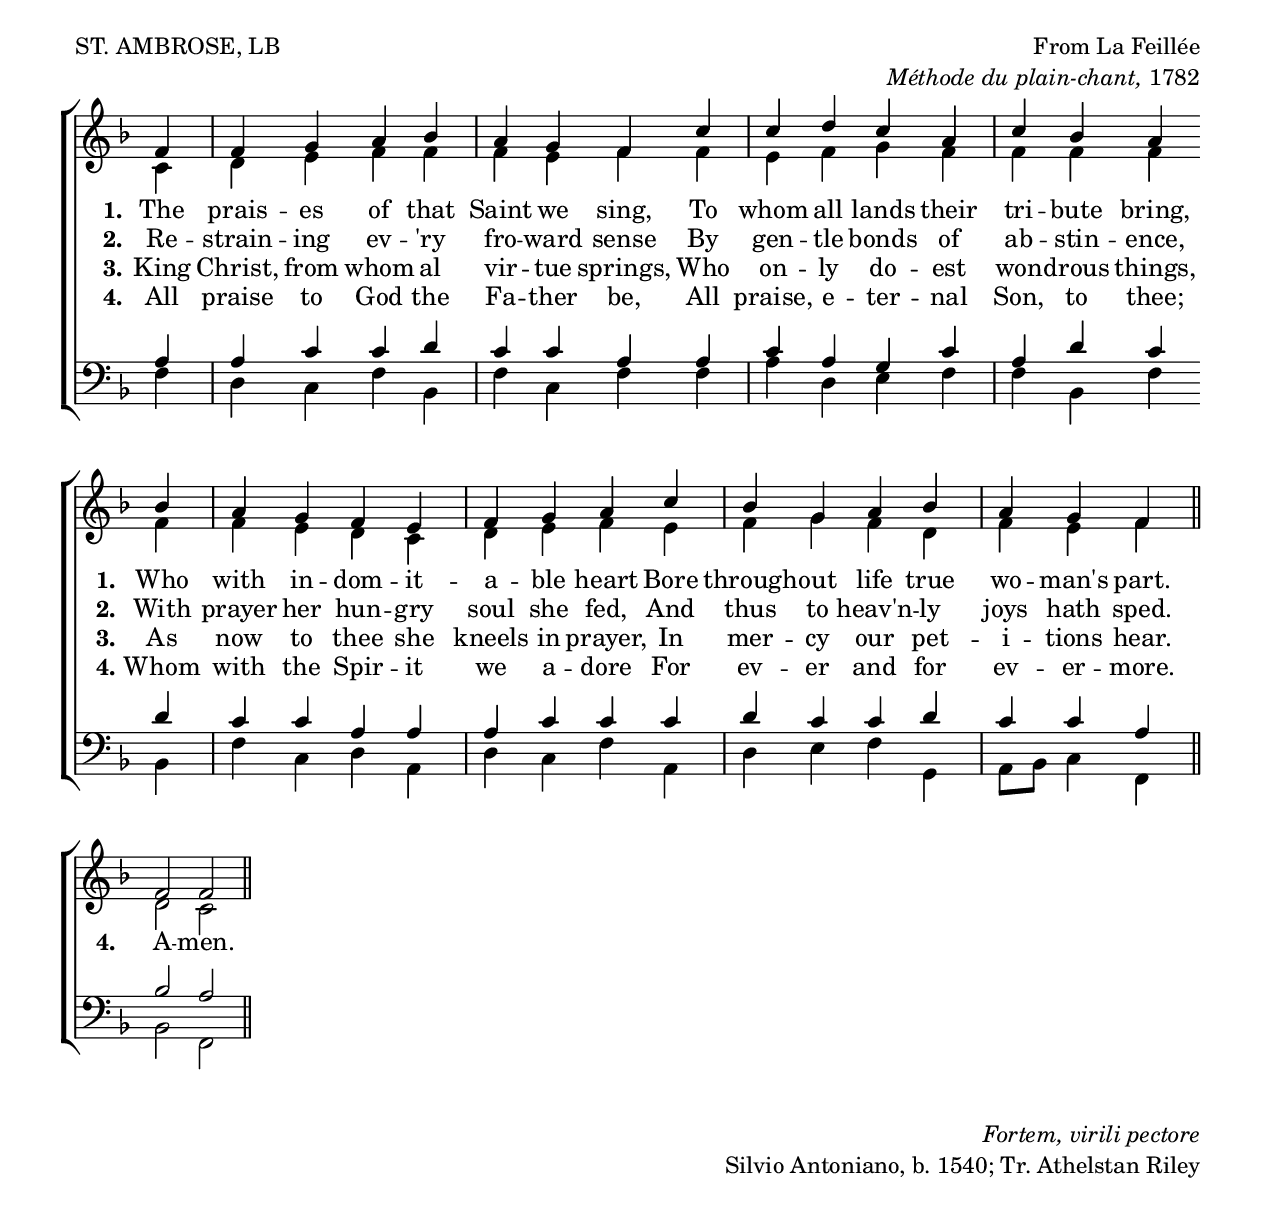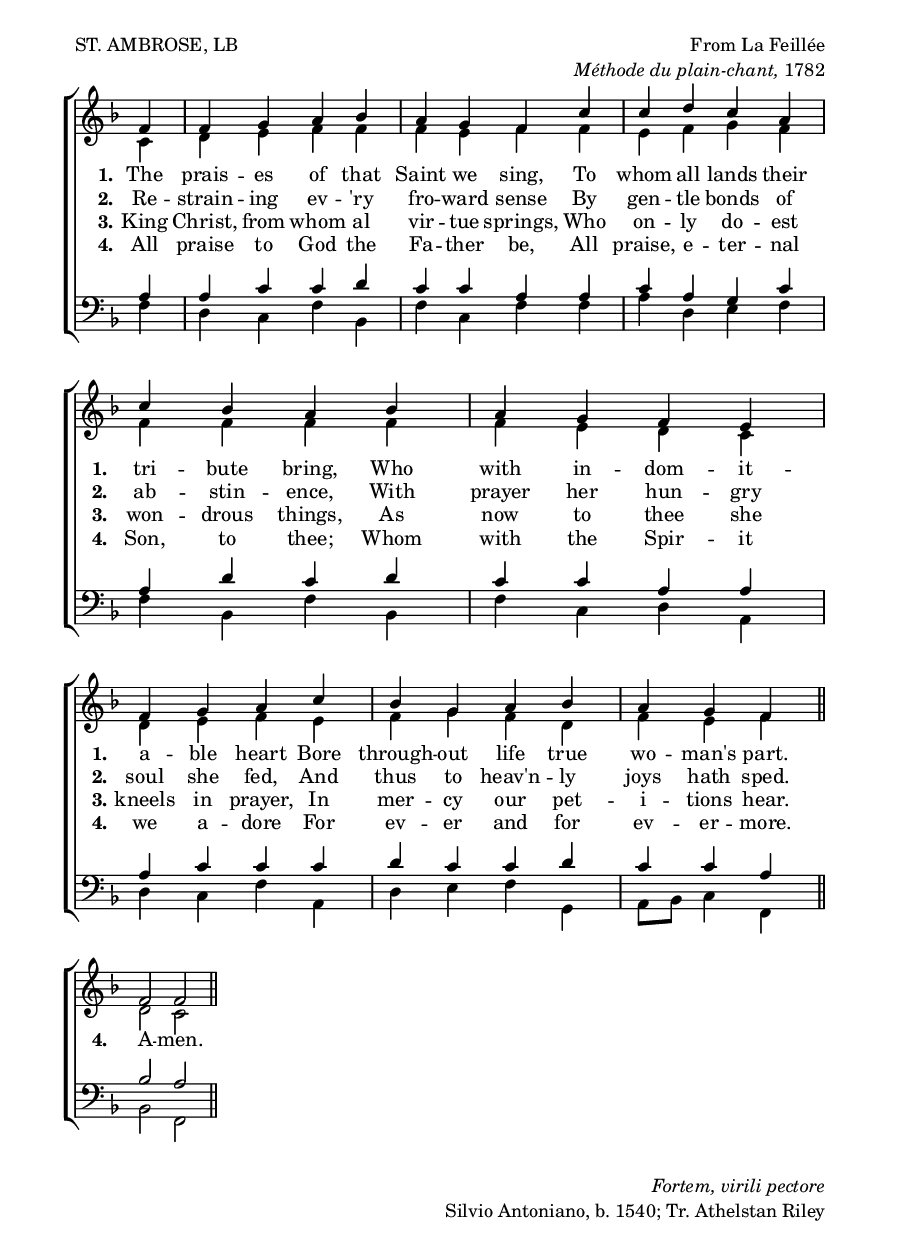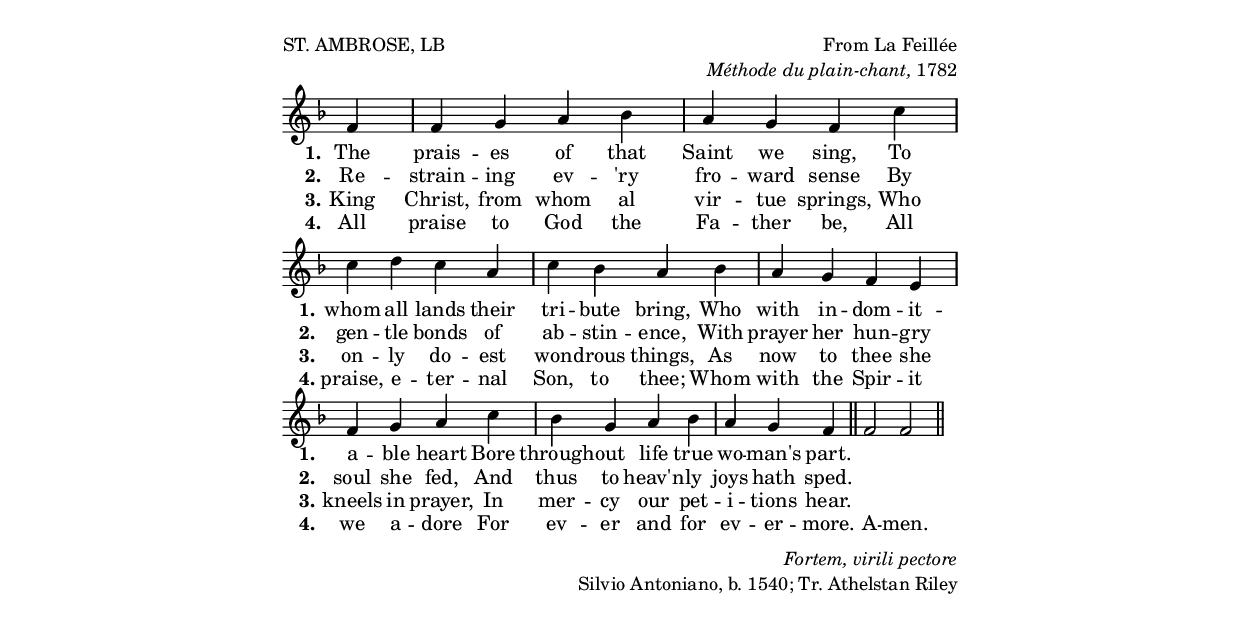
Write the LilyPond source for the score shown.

\version "2.18.2"
\include "english.ly"
\include "hymn_definitions.ly"

top = \markup {
  \fill-line {
    \column {
      \line {ST. AMBROSE, LB}
    }
    \right-column{
      \line {From La Feillée}
      \line {\italic "Méthode du plain-chant," 1782}
    }
  }
}

bottom = \markup  {
  \fill-line {
    \null
    \right-column {
      \line {\italic "Fortem, virili pectore"}
      \line {Silvio Antoniano, b. 1540; Tr. Athelstan Riley}
    }
  }
}

\header {
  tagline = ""
}

global = {
  \key f \major
  \time 4/4
  \autoBeamOff
  \set Staff.midiInstrument = "church organ"
}

melody = \relative c' {
  \global
  \partial 4
  f4 |
  f g a bf
  a g f c'
  c d c a 
  c bf a \bar ""
  
  bf4 
  a g f e |
  f g a c
  bf g a bf
  \time 3/4 a g f \bar "||"
  
  \time 4/4 f2 f \bar "||"
}

alto = \relative c' {
  \global
  c4
  d e f f 
  f e f f
  e f g f 
  f f f
  
  f |
  f e d c 
  d e f e
  f g f d 
  f e f \break
  
  d2 c
}

tenor = \relative c' {
  \global
  a4 |
  a c c d
  c c a a 
  c a g c 
  a d c
  
  d4 |
  c c a a 
  a c c c
  d c c d 
  c c a
  
  bf2 a
}

bass = \relative c {
  \global
 f4 |
 d c f bf, 
 f' c f f
 a d, e f
 f bf, f'
 
 bf, |
 f' c d a |
 d c f a, |
 d e f g, |
 a8[ bf] c4 f,
 
 bf2 f
}

verseOne = \lyricmode {
  \vOne
  The prais -- es of that Saint we sing,
  To whom all lands their tri -- bute bring,
  Who with in -- dom -- it -- a -- ble heart
  Bore through -- out life true wo -- man's part.
}

verseTwo = \lyricmode {
  \vTwo
  Re -- strain -- ing ev -- 'ry fro -- ward sense
  By gen -- tle bonds of ab -- stin -- ence,
  With prayer her hun -- gry soul she fed,
  And thus to heav'n -- ly joys hath sped.
}

verseThree = \lyricmode {
  \vThree
  King Christ, from whom al vir -- tue springs,
  Who on -- ly do -- est won -- drous things,
  As now to thee she kneels in prayer,
  In mer -- cy our pet -- i -- tions hear.
}

verseFour = \lyricmode {
  \vFour
  All praise to God the Fa -- ther be,
  All praise, e -- ter -- nal Son, to thee;
  Whom with the Spir -- it we a -- dore
  For ev -- er and for ev -- er -- more.
  A -- men.
}

\book {
  \include "hymn_paper.ly"
  \header {
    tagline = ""
  }
  \top
  \score {
    \new ChoirStaff <<
      \new Staff  <<
        \new Voice = "soprano" { \voiceOne \melody }
        \new Voice = "alto" { \voiceTwo \alto }
      >>
      \new Lyrics  \lyricsto soprano \verseOne
      \new Lyrics  \lyricsto soprano \verseTwo
      \new Lyrics  \lyricsto soprano \verseThree
      \new Lyrics \lyricsto soprano \verseFour
      \new Staff  <<
        \clef bass
        \new Voice = "tenor" { \voiceOne \tenor }
        \new Voice = "bass" { \voiceTwo \bass }
      >>
    >>
    \midi {
      \context {
        \Score
        tempoWholesPerMinute = #(ly:make-moment 96 4)
      }
    }
    \include "hymn_layout_ragged.ly"
  }
  \bottom
}

%%%%%%
%%%%%%
%%%%%%
#(define output-suffix "Hymnal")
\book {
  \include "hymn_hymnal_paper.ly"
  \header {
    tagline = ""
  }
  \top
  \score { %\transpose c d
    \new ChoirStaff <<
      \new Staff  <<
        \new Voice = "soprano" { \voiceOne \melody }
        \new Voice = "alto" { \voiceTwo \alto }
      >>
      \new Lyrics  \lyricsto soprano \verseOne
      \new Lyrics  \lyricsto soprano \verseTwo
      \new Lyrics  \lyricsto soprano \verseThree
      \new Lyrics \lyricsto soprano \verseFour
      \new Staff  <<
        \clef bass
        \new Voice = "tenor" { \voiceOne \tenor }
        \new Voice = "bass" { \voiceTwo \bass }
      >>
    >>
    \midi {
      \context {
        \Score
        tempoWholesPerMinute = #(ly:make-moment 96 4)
      }
    }
    \include "hymn_layout_ragged.ly"
  }    
  \bottom
}

%%%%%%
%%%%%%
%%%%%%
#(define output-suffix "Melody")
\book {
  \include "lilypond-book-preamble.ly"
  \include "hymn_melody_paper.ly"
  \top
  \score {
    %\transpose c bf,
    <<
      \new Voice = "tune" {
        \melody
      }
      \new Lyrics \lyricsto "tune" { \verseOne }
      \new Lyrics \lyricsto "tune" { \verseTwo }
      \new Lyrics \lyricsto "tune" { \verseThree }
      \new Lyrics \lyricsto "tune" { \verseFour}
    >>
    \include "hymn_layout_ragged.ly"
  }
  \markup {
    \vspace #0.5
  }
  \bottom
}
